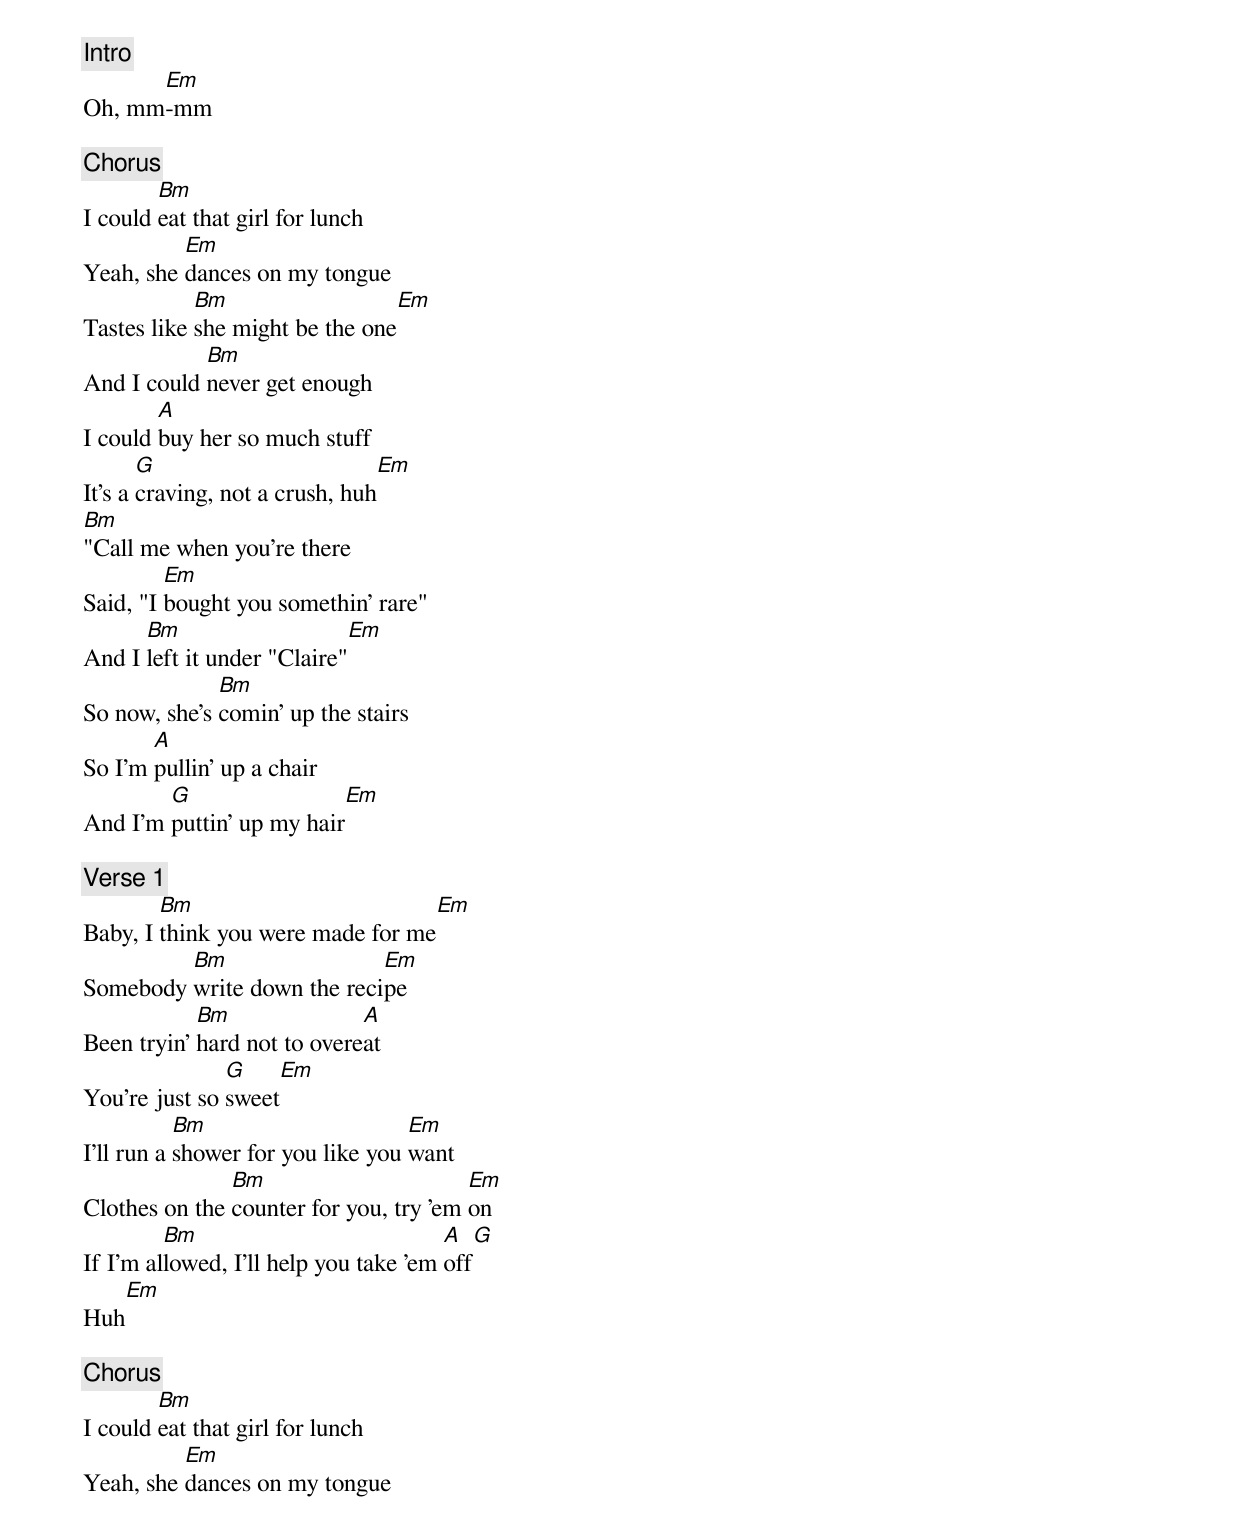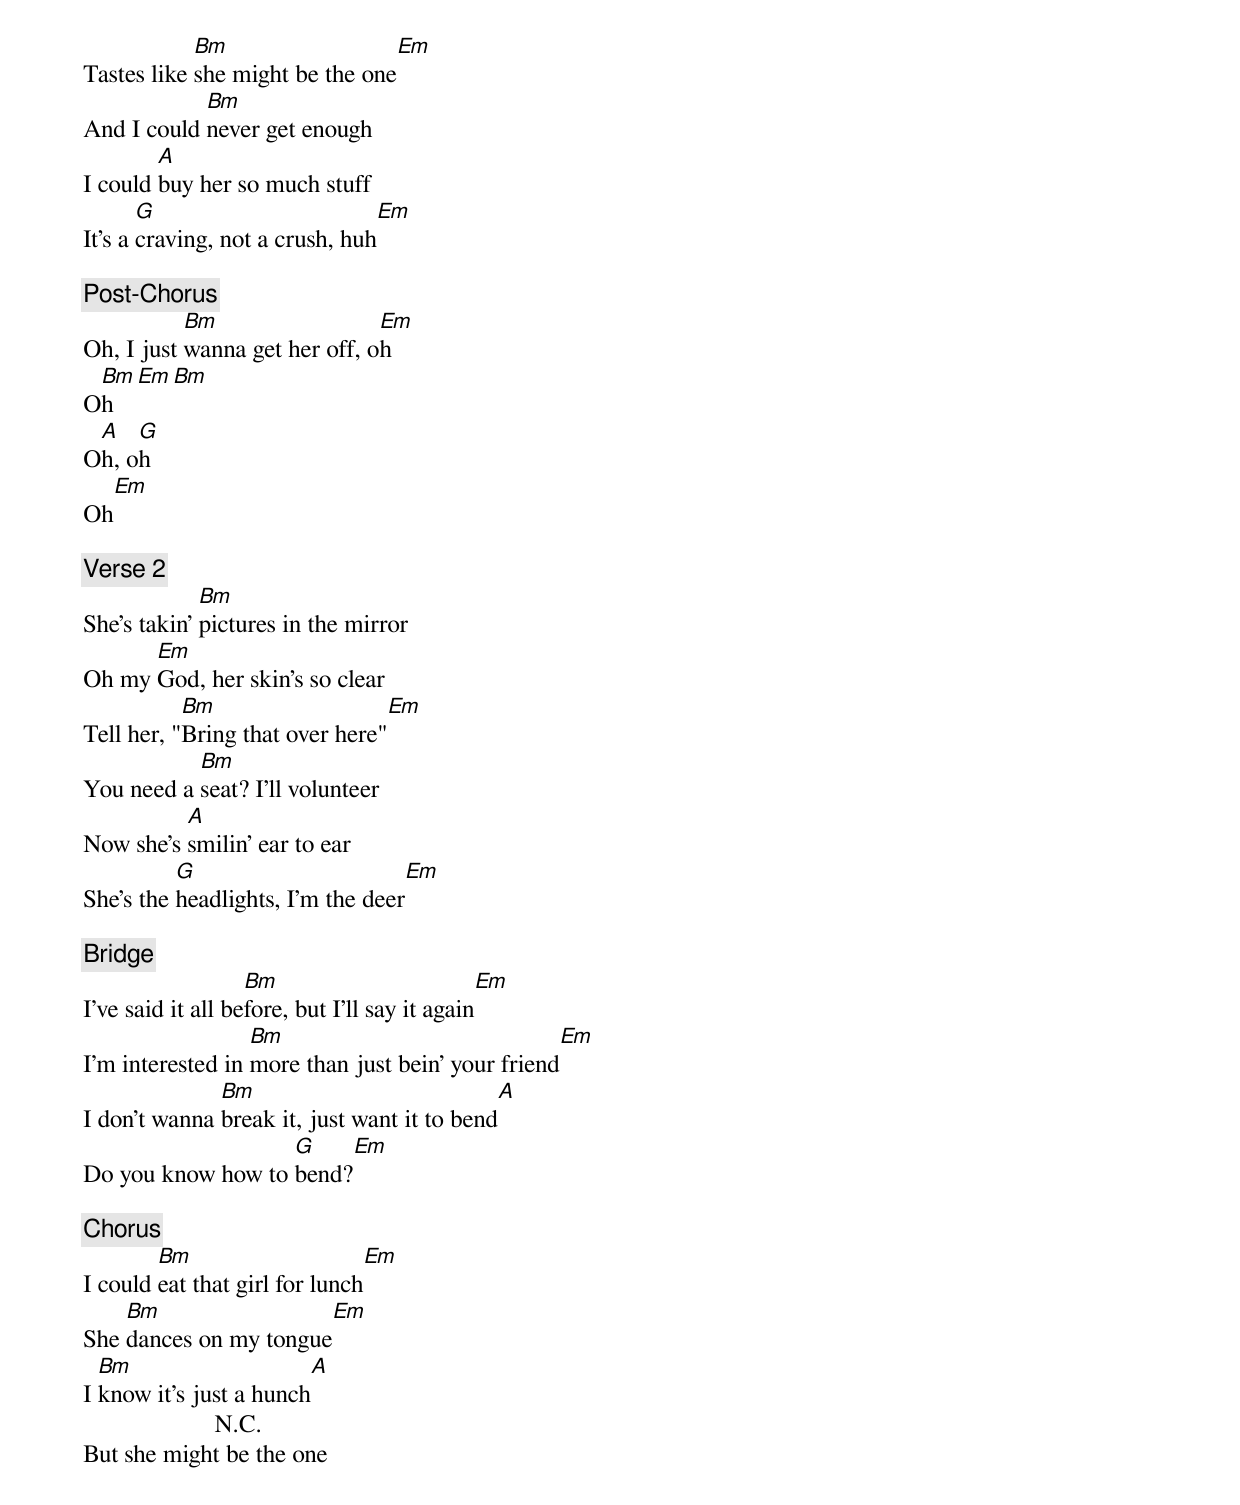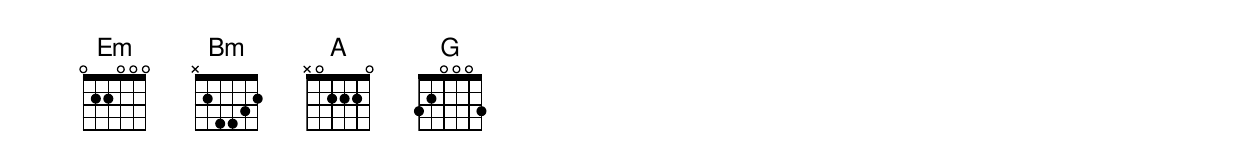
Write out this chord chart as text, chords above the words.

[Intro]
      Em
Oh, mm-mm

[Chorus]
        Bm
I could eat that girl for lunch
          Em
Yeah, she dances on my tongue
            Bm                   Em
Tastes like she might be the one
            Bm
And I could never get enough
        A
I could buy her so much stuff
       G                         Em
It's a craving, not a crush, huh
Bm
"Call me when you're there
         Em
Said, "I bought you somethin' rare"
      Bm                    Em
And I left it under "Claire"
              Bm
So now, she's comin' up the stairs
       A
So I'm pullin' up a chair
        G                  Em
And I'm puttin' up my hair

[Verse 1]
        Bm                        Em
Baby, I think you were made for me
         Bm                 Em
Somebody write down the recipe
            Bm               A
Been tryin' hard not to overeat
               G     Em
You're just so sweet
           Bm                      Em
I'll run a shower for you like you want
               Bm                       Em
Clothеs on the counter for you, try 'em on
         Bm                            A  G
If I'm allowеd, I'll help you take 'em off
    Em
Huh

[Chorus]
        Bm
I could eat that girl for lunch
          Em
Yeah, she dances on my tongue
            Bm                   Em
Tastes like she might be the one
            Bm
And I could never get enough
        A
I could buy her so much stuff
       G                         Em
It's a craving, not a crush, huh

[Post-Chorus]
           Bm                  Em
Oh, I just wanna get her off, oh
 Bm Em Bm
Oh
 A   G
Oh, oh
  Em
Oh

[Verse 2]
             Bm
She's takin' pictures in the mirror
      Em
Oh my God, her skin's so clear
           Bm                   Em
Tell her, "Bring that over here"
           Bm
You need a seat? I'll volunteer
          A
Now she's smilin' ear to ear
          G                        Em
She's the headlights, I'm the deer

[Bridge]
                   Bm                          Em
I've said it all before, but I'll say it again
                  Bm                              Em
I'm interested in more than just bein' your friend
              Bm                             A
I don't wanna break it, just want it to bend
                   G     Em
Do you know how to bend?

[Chorus]
        Bm                      Em
I could eat that girl for lunch
    Bm                  Em
She dances on my tongue
  Bm                     A
I know it's just a hunch
                     N.C.
But she might be the one
